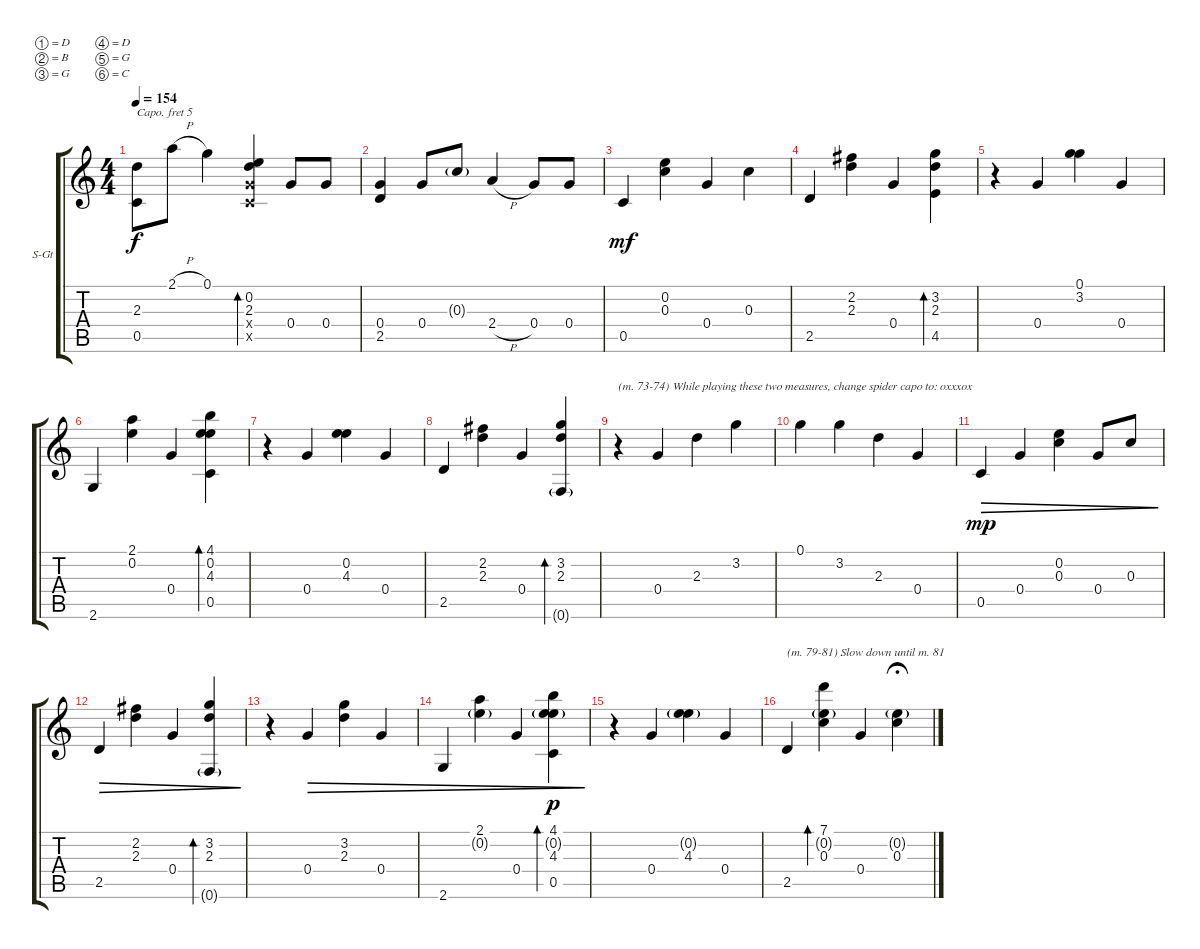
\defaultSystemsLayout 4
\bracketExtendMode groupsimilarinstruments
\firstSystemTrackNameOrientation horizontal
\otherSystemsTrackNameOrientation horizontal
\track ("Guitar 1" "S-Gt") {instrument acousticguitarsteel}
\staff {score tabs}
\capo 5
\tuning (D4 B3 G3 D3 G2 C2)
\ts (4 4)
\tempo 154
\clef g2
\ks c
(2.3 0.5).8{dy f} 2.1{h}.8 0.1.4 (0.5{x} 0.4{x} 2.3 0.2).4{bd 30} 0.4.8 0.4.8 |
(0.4 2.5).4 0.4.8 0.3{g}.8 2.4{h}.4 0.4.8 0.4.8 |
0.5.4{dy mf} (0.2 0.3).4 0.4.4 0.3.4 |
2.5.4 (2.2 2.3).4 0.4.4 (3.2 2.3 4.5).4{bd 30} |
r.4 0.4.4 (0.1 3.2).4 0.4.4 |
2.6.4 (2.1 0.2).4 0.4.4 (0.5 4.3 4.1 0.2).4{bd 30} |
r.4 0.4.4 (4.3 0.2).4 0.4.4 |
2.5.4 (2.2 2.3).4 0.4.4 (0.6{g} 3.2 2.3).4{bd 30} |
r.4{txt "(m. 73-74) While playing these two measures, change spider capo to: oxxxox"} 0.4.4 2.3.4 3.2.4 |
0.1.4 3.2.4 2.3.4 0.4.4 |
0.5.4{dec dy mp} 0.4.4{dec} (0.2 0.3).4{dec} 0.4.8{dec} 0.3.8{dec} |
2.5.4{dec} (2.2 2.3).4{dec} 0.4.4{dec} (3.2 2.3 0.6{g}).4{bd 30 dec} |
r.4 0.4.4{dec} (3.2 2.3).4{dec} 0.4.4{dec} |
2.6.4{dec} (2.1 0.2{g}).4{dec} 0.4.4{dec} (0.5 4.3 0.2{g} 4.1).4{bd 30 dec dy p} |
r.4 0.4.4 (4.3 0.2{g}).4 0.4.4 |
2.5.4{txt "(m. 79-81) Slow down until m. 81"} (7.1 0.2{g} 0.3).4{bd 30} 0.4.4 (0.3 0.2{g}).4{fermata (medium 0.5)}
